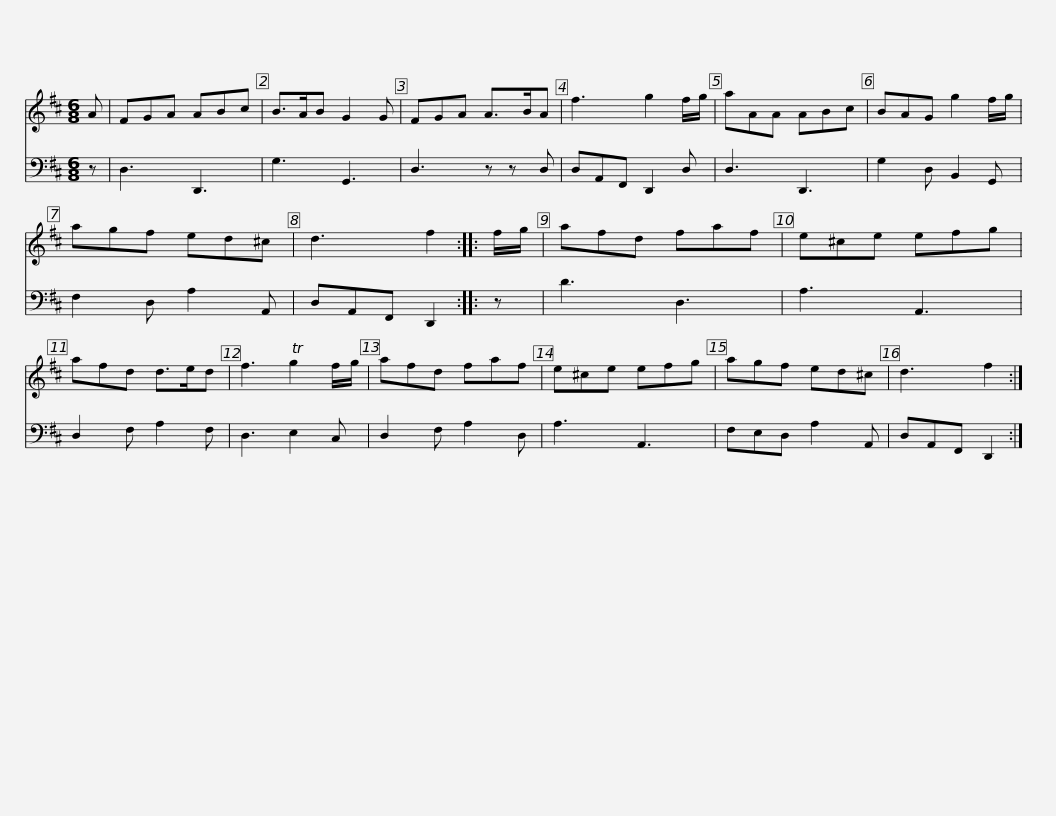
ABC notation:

X:1
%%score 1 2
L:1/8
M:6/8
I:linebreak $
K:D
V:1 treble
V:2 bass
V:1
 A | FGA ABc | B>AB G2 G | FGA A>BA | f3 g2 f/g/ | %5
 aAA ABc | BAG g2 f/g/ |$ agf ed^c | d3 f2 :: f/g/ | %10
 afd faf | e^ce efg | afd d>ed | f3 Tg2 f/g/ | afd faf |$ %15
 e^ce efg | agf ed^c | d3 f2 :| %18
V:2
 z | D,3 D,,3 | G,3 G,,3 | D,3 z z D, | D,A,,F,, D,,2 D, | %5
 D,3 D,,3 | G,2 D, B,,2 G,, |$ F,2 D, A,2 A,, | D,A,,F,, D,,2 :: z | %10
 D3 D,3 | A,3 A,,3 | D,2 F, A,2 F, | D,3 E,2 C, | D,2 F, A,2 D, |$ %15
 A,3 A,,3 | F,E,D, A,2 A,, | D,A,,F,, D,,2 :| %18
